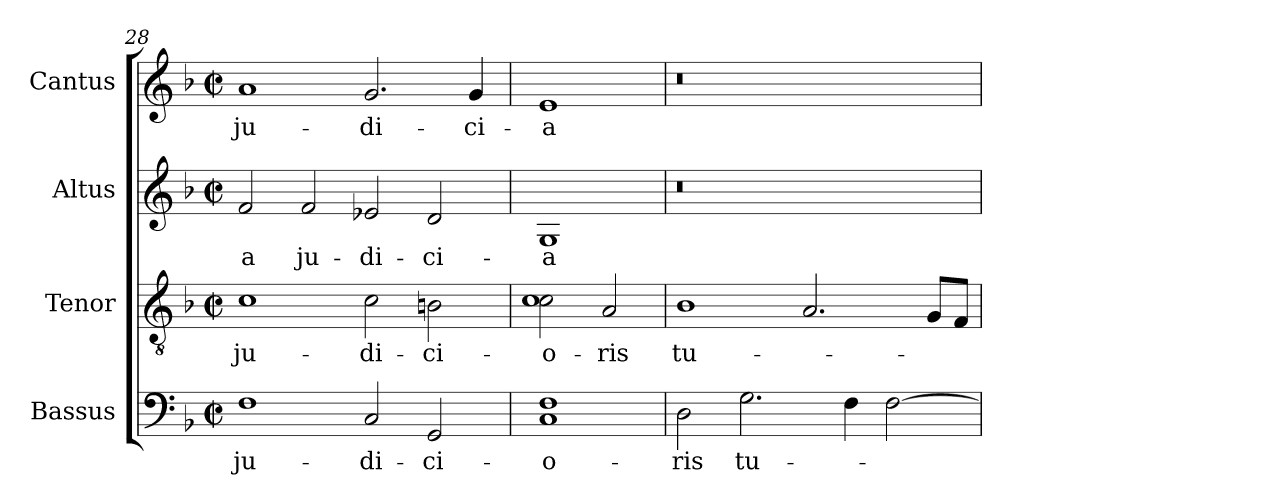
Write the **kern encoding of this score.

**kern	**text	**kern	**text	**kern	**text	**kern	**text
*part4	*part4	*part3	*part3	*part2	*part2	*part1	*part1
*staff4	*staff4	*staff3	*staff3	*staff2	*staff2	*staff1	*staff1
*I"Bassus	*	*I"Tenor	*	*I"Altus	*	*I"Cantus	*
!!LO:LB:g=z
*clefF4	*	*clefGv2	*	*clefG2	*	*clefG2	*
*k[b-]	*	*k[b-]	*	*k[b-]	*	*k[b-]	*
*F:	*	*F:	*	*F:	*	*F:	*
*M2/2	*	*M2/2	*	*M2/2	*	*M2/2	*
*met(c|)	*	*met(c|)	*	*met(c|)	*	*met(c|)	*
=28	=28	=28	=28	=28	=28	=28	=28
!	!LO:LY:b:cj	!	!LO:LY:b:cj	!	!LO:LY:b:cj	!	!LO:LY:b:cj
1F	ju-	1c	ju-	2f/	a	1a	ju-
!	!	!	!	!	!LO:LY:b:cj	!	!
.	.	.	.	2f/	ju-	.	.
!	!LO:LY:b:cj	!	!LO:LY:b:cj	!	!LO:LY:b:cj	!	!LO:LY:b:cj
2C/	-di-	2c\	-di-	2e-X/	-di-	2.g/	-di-
!	!LO:LY:b:cj	!	!LO:LY:b:cj	!	!LO:LY:b:cj	!	!
2GG/	-ci-	2Bn\	-ci-	2d/	-ci-	.	.
!	!	!	!	!	!	!	!LO:LY:b:cj
.	.	.	.	.	.	4g/	-ci-
=29	=29	=29	=29	=29	=29	=29	=29
!	!LO:LY:b:cj	!	!LO:LY:b:cj	!	!	!	!
*	*	*^	*	*	*	*	*
!	!	!	!	!LO:LY:b:cj	!	!LO:LY:b:cj	!	!LO:LY:b:cj
1C 1F	o-	2c\	1c	o-	1G	-a	1e	-a
!	!	!	!	!LO:LY:b:cj	!	!	!	!
.	.	2A/	.	-ris	.	.	.	.
*	*	*v	*v	*	*	*	*	*
=30	=30	=30	=30	=30	=30	=30	=30
!	!LO:LY:b:cj	!	!LO:LY:b:cj	!	!	!	!
2D\	-ris	1B-	tu-	0r	.	0r	.
!	!LO:LY:b:cj	!	!	!	!	!	!
2.G\	tu-	.	.	.	.	.	.
.	.	2.A/	.	.	.	.	.
4F\	.	.	.	.	.	.	.
[>2F\	.	.	.	.	.	.	.
.	.	8G/L	.	.	.	.	.
.	.	8F/J	.	.	.	.	.
=	=	=	=	=	=	=	=
*-	*-	*-	*-	*-	*-	*-	*-
